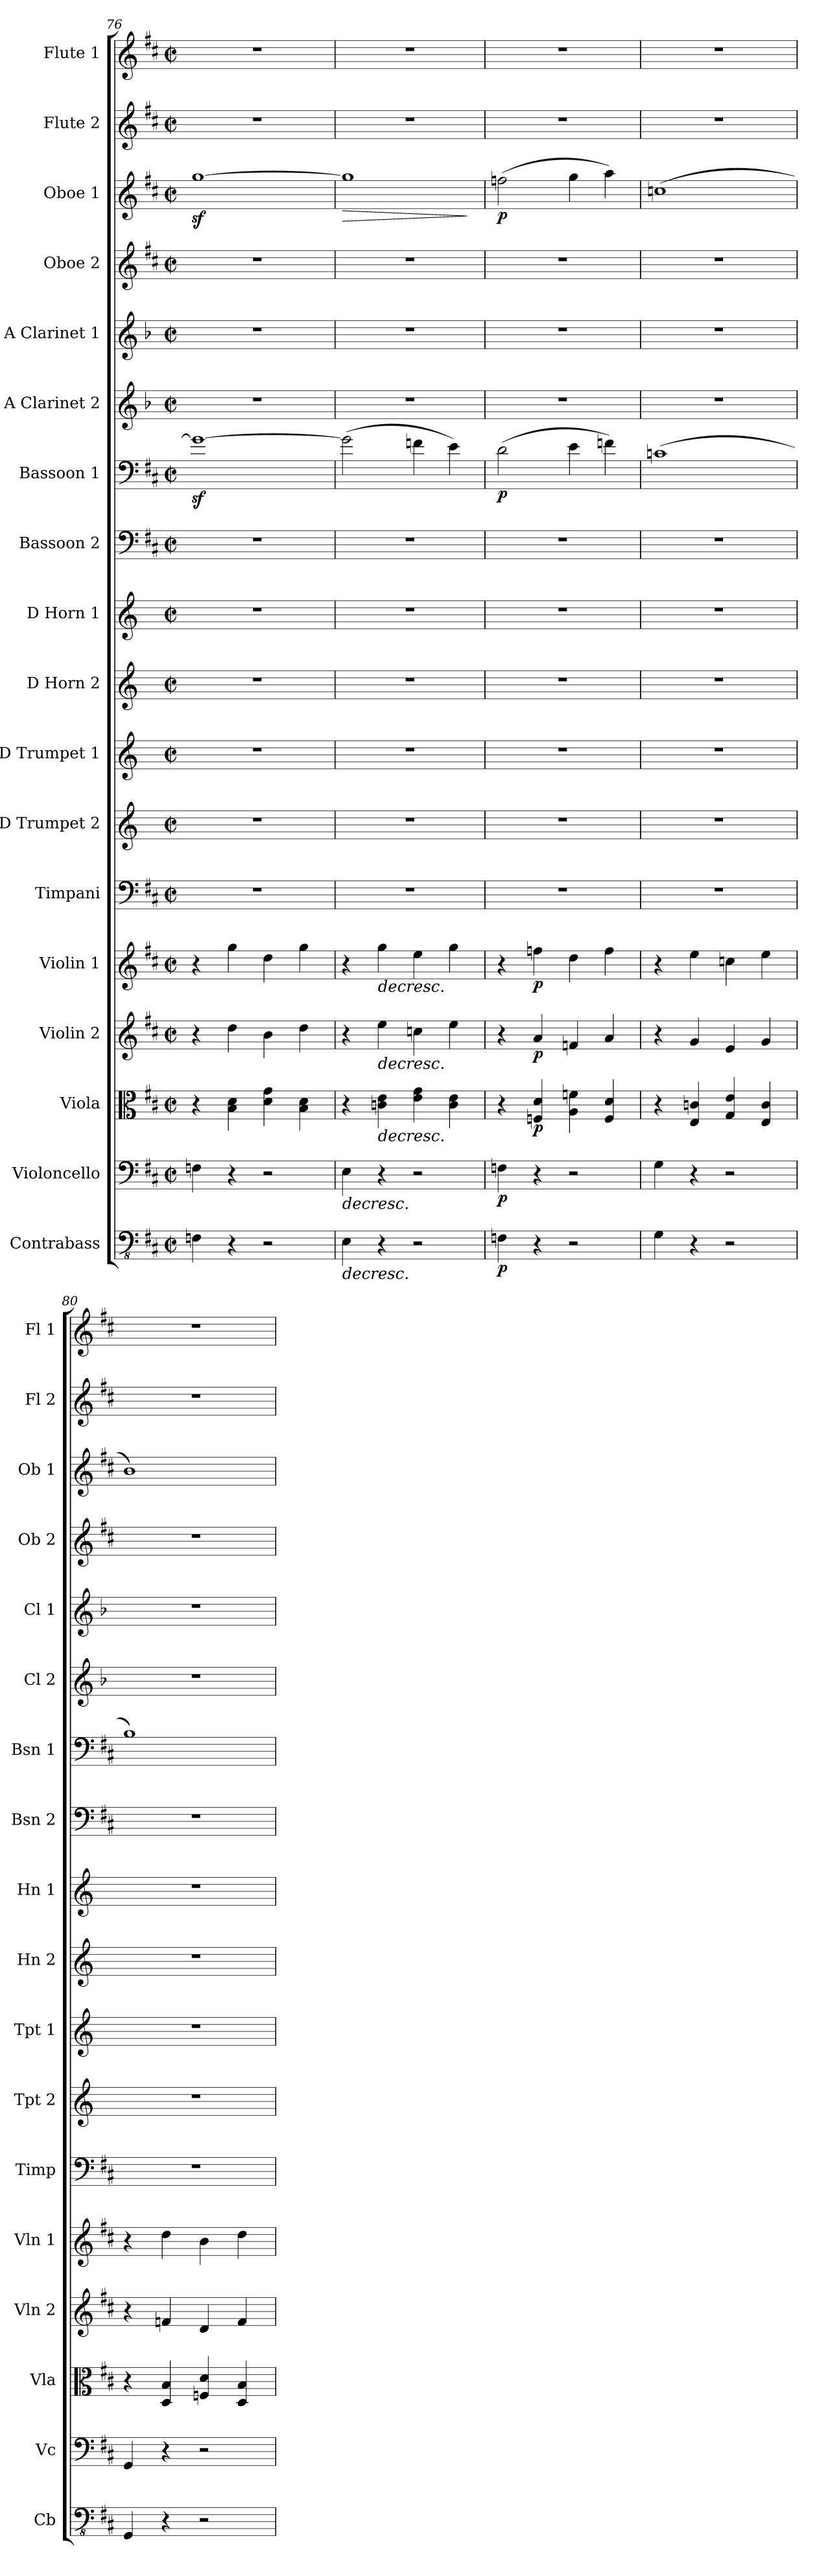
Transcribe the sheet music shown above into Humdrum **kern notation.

**kern	**dynam	**kern	**dynam	**kern	**dynam	**kern	**dynam	**kern	**dynam	**kern	**kern	**kern	**kern	**kern	**kern	**kern	**dynam	**kern	**kern	**kern	**kern	**dynam	**kern	**kern
*part18	*part18	*part17	*part17	*part16	*part16	*part15	*part15	*part14	*part14	*part13	*part12	*part11	*part10	*part9	*part8	*part7	*part7	*part6	*part5	*part4	*part3	*part3	*part2	*part1
*staff18	*staff18	*staff17	*staff17	*staff16	*staff16	*staff15	*staff15	*staff14	*staff14	*staff13	*staff12	*staff11	*staff10	*staff9	*staff8	*staff7	*staff7	*staff6	*staff5	*staff4	*staff3	*staff3	*staff2	*staff1
*I"Contrabass	*	*I"Violoncello	*	*I"Viola	*	*I"Violin 2	*	*I"Violin 1	*	*I"Timpani	*I"D Trumpet 2	*I"D Trumpet 1	*I"D Horn 2	*I"D Horn 1	*I"Bassoon 2	*I"Bassoon 1	*	*I"A Clarinet 2	*I"A Clarinet 1	*I"Oboe 2	*I"Oboe 1	*	*I"Flute 2	*I"Flute 1
*I'Cb	*	*I'Vc	*	*I'Vla	*	*I'Vln 2	*	*I'Vln 1	*	*I'Timp	*I'Tpt 2	*I'Tpt 1	*I'Hn 2	*I'Hn 1	*I'Bsn 2	*I'Bsn 1	*	*I'Cl 2	*I'Cl 1	*I'Ob 2	*I'Ob 1	*	*I'Fl 2	*I'Fl 1
*clefFv4	*	*clefF4	*	*clefC3	*	*clefG2	*	*clefG2	*	*clefF4	*clefG2	*clefG2	*clefG2	*clefG2	*clefF4	*clefF4	*	*clefG2	*clefG2	*clefG2	*clefG2	*	*clefG2	*clefG2
*	*	*	*	*	*	*	*	*	*	*	*ITrd-1c-2	*ITrd-1c-2	*ITrd6c10	*ITrd6c10	*	*	*	*ITrd2c3	*ITrd2c3	*	*	*	*	*
*k[f#c#]	*	*k[f#c#]	*	*k[f#c#]	*	*k[f#c#]	*	*k[f#c#]	*	*k[f#c#]	*k[f#c#]	*k[f#c#]	*k[f#c#]	*k[f#c#]	*k[f#c#]	*k[f#c#]	*	*k[f#c#]	*k[f#c#]	*k[f#c#]	*k[f#c#]	*	*k[f#c#]	*k[f#c#]
*M2/2	*	*M2/2	*	*M2/2	*	*M2/2	*	*M2/2	*	*M2/2	*M2/2	*M2/2	*M2/2	*M2/2	*M2/2	*M2/2	*	*M2/2	*M2/2	*M2/2	*M2/2	*	*M2/2	*M2/2
*met(c|)	*	*met(c|)	*	*met(c|)	*	*met(c|)	*	*met(c|)	*	*met(c|)	*met(c|)	*met(c|)	*met(c|)	*met(c|)	*met(c|)	*met(c|)	*	*met(c|)	*met(c|)	*met(c|)	*met(c|)	*	*met(c|)	*met(c|)
=76	=76	=76	=76	=76	=76	=76	=76	=76	=76	=76	=76	=76	=76	=76	=76	=76	=76	=76	=76	=76	=76	=76	=76	=76
4FFn\	.	4Fn\	.	4r	.	4r	.	4r	.	1r	1r	1r	1r	1r	1r	1gz<_	.	1r	1r	1r	[1ggz<	.	1r	1r
4r	.	4r	.	4B\ 4d\	.	4dd\	.	4gg\	.	.	.	.	.	.	.	.	.	.	.	.	.	.	.	.
2r	.	2r	.	4d\ 4g\	.	4b\	.	4dd\	.	.	.	.	.	.	.	.	.	.	.	.	.	.	.	.
.	.	.	.	4B\ 4d\	.	4dd\	.	4gg\	.	.	.	.	.	.	.	.	.	.	.	.	.	.	.	.
=77	=77	=77	=77	=77	=77	=77	=77	=77	=77	=77	=77	=77	=77	=77	=77	=77	=77	=77	=77	=77	=77	=77	=77	=77
!	!	!LO:TX:b:i:t=decresc.	!	!	!	!	!	!	!	!	!	!	!	!	!	!	!	!	!	!	!	!	!	!
!LO:TX:b:i:t=decresc.	!	!	!	!	!	!	!	!	!	!	!	!	!	!	!	!	!	!	!	!	!	!	!	!
!	!	!	!	!	!	!	!	!	!	!	!	!	!	!	!	!	!	!	!	!	!	!LO:HP:b	!	!
4EE\	.	4E\	.	4r	.	4r	.	4r	.	1r	1r	1r	1r	1r	1r	(2g\]	.	1r	1r	1r	1gg]	>	1r	1r
!	!	!	!	!	!	!	!	!LO:TX:b:i:t=decresc.	!	!	!	!	!	!	!	!	!	!	!	!	!	!	!	!
!	!	!	!	!	!	!LO:TX:b:i:t=decresc.	!	!	!	!	!	!	!	!	!	!	!	!	!	!	!	!	!	!
!	!	!	!	!LO:TX:b:i:t=decresc.	!	!	!	!	!	!	!	!	!	!	!	!	!	!	!	!	!	!	!	!
4r	.	4r	.	4cn\ 4e\	.	4ee\	.	4gg\	.	.	.	.	.	.	.	.	.	.	.	.	.	.	.	.
2r	.	2r	.	4e\ 4g\	.	4ccn\	.	4ee\	.	.	.	.	.	.	.	4fn\	.	.	.	.	.	.	.	.
.	.	.	.	4c\ 4e\	.	4ee\	.	4gg\	.	.	.	.	.	.	.	4e\)	.	.	.	.	.	.	.	.
.	.	.	.	.	.	.	.	.	.	.	.	.	.	.	.	.	.	.	.	.	.	]	.	.
!!LO:PB:g=z
=78	=78	=78	=78	=78	=78	=78	=78	=78	=78	=78	=78	=78	=78	=78	=78	=78	=78	=78	=78	=78	=78	=78	=78	=78
!	!LO:DY:b	!	!LO:DY:b	!	!	!	!	!	!	!	!	!	!	!	!	!	!LO:DY:b	!	!	!	!	!LO:DY:b	!	!
4FFn\	p	4Fn\	p	4r	.	4r	.	4r	.	1r	1r	1r	1r	1r	1r	(2d\	p	1r	1r	1r	(2ffn\	p	1r	1r
!	!	!	!	!	!LO:DY:b	!	!LO:DY:b	!	!LO:DY:b	!	!	!	!	!	!	!	!	!	!	!	!	!	!	!
4r	.	4r	.	4Fn/ 4d/	p	4a/	p	4ffn\	p	.	.	.	.	.	.	.	.	.	.	.	.	.	.	.
2r	.	2r	.	4A\ 4fn\	.	4fn/	.	4dd\	.	.	.	.	.	.	.	4e\	.	.	.	.	4gg\	.	.	.
.	.	.	.	4F/ 4d/	.	4a/	.	4ff\	.	.	.	.	.	.	.	4fn\)	.	.	.	.	4aa\)	.	.	.
=79	=79	=79	=79	=79	=79	=79	=79	=79	=79	=79	=79	=79	=79	=79	=79	=79	=79	=79	=79	=79	=79	=79	=79	=79
4GG\	.	4G\	.	4r	.	4r	.	4r	.	1r	1r	1r	1r	1r	1r	(1cn	.	1r	1r	1r	(1ccn	.	1r	1r
4r	.	4r	.	4E/ 4cn/	.	4g/	.	4ee\	.	.	.	.	.	.	.	.	.	.	.	.	.	.	.	.
2r	.	2r	.	4G/ 4e/	.	4e/	.	4ccn\	.	.	.	.	.	.	.	.	.	.	.	.	.	.	.	.
.	.	.	.	4E/ 4c/	.	4g/	.	4ee\	.	.	.	.	.	.	.	.	.	.	.	.	.	.	.	.
=80	=80	=80	=80	=80	=80	=80	=80	=80	=80	=80	=80	=80	=80	=80	=80	=80	=80	=80	=80	=80	=80	=80	=80	=80
4GGG/	.	4GG/	.	4r	.	4r	.	4r	.	1r	1r	1r	1r	1r	1r	1B)	.	1r	1r	1r	1b)	.	1r	1r
4r	.	4r	.	4D/ 4B/	.	4fn/	.	4dd\	.	.	.	.	.	.	.	.	.	.	.	.	.	.	.	.
2r	.	2r	.	4Fn/ 4d/	.	4d/	.	4b\	.	.	.	.	.	.	.	.	.	.	.	.	.	.	.	.
.	.	.	.	4D/ 4B/	.	4f/	.	4dd\	.	.	.	.	.	.	.	.	.	.	.	.	.	.	.	.
=	=	=	=	=	=	=	=	=	=	=	=	=	=	=	=	=	=	=	=	=	=	=	=	=
*-	*-	*-	*-	*-	*-	*-	*-	*-	*-	*-	*-	*-	*-	*-	*-	*-	*-	*-	*-	*-	*-	*-	*-	*-
